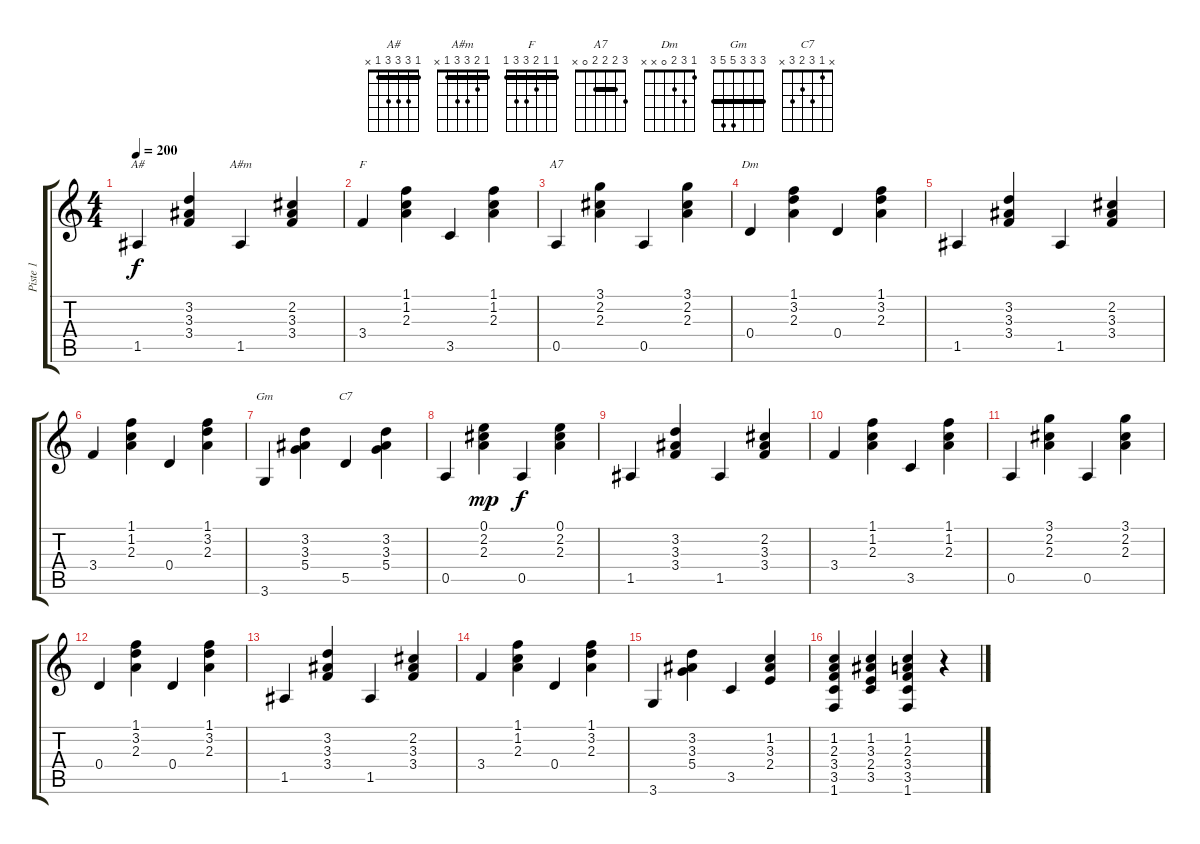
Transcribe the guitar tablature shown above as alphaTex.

\track ("Piste 1" "Piste 1") {instrument acousticguitarnylon}
\staff {score tabs}
\tuning (E4 B3 G3 D3 A2 E2) {hide}
\chord ("A#" 1 3 3 3 1 x) {barre 1}
\chord ("A#m" 1 2 3 3 1 x) {barre 1}
\chord ("F" 1 1 2 3 3 1) {barre 1}
\chord ("A7" 3 2 2 2 0 x) {barre 2}
\chord ("Dm" 1 3 2 0 x x)
\chord ("Gm" 3 3 3 5 5 3) {barre 3}
\chord ("C7" x 1 3 2 3 x)
\ts (4 4)
\tempo 200
\clef g2
\ks c
1.5.4{ch "A#" dy f} (3.2 3.3 3.4).4 1.5.4{ch "A#m"} (2.2 3.3 3.4).4 |
3.4.4{ch "F"} (1.1 1.2 2.3).4 3.5.4 (1.1 1.2 2.3).4 |
0.5.4{ch "A7"} (3.1 2.2 2.3).4 0.5.4 (3.1 2.2 2.3).4 |
0.4.4{ch "Dm"} (1.1 3.2 2.3).4 0.4.4 (1.1 3.2 2.3).4 |
1.5.4 (3.2 3.3 3.4).4 1.5.4 (2.2 3.3 3.4).4 |
3.4.4 (1.1 1.2 2.3).4 0.4.4 (1.1 3.2 2.3).4 |
3.6.4{ch "Gm"} (3.2 3.3 5.4).4 5.5.4{ch "C7"} (3.2 3.3 5.4).4 |
0.5.4 (0.1 2.2 2.3).4{dy mp} 0.5.4{dy f} (0.1 2.2 2.3).4 |
1.5.4 (3.2 3.3 3.4).4 1.5.4 (2.2 3.3 3.4).4 |
3.4.4 (1.1 1.2 2.3).4 3.5.4 (1.1 1.2 2.3).4 |
0.5.4 (3.1 2.2 2.3).4 0.5.4 (3.1 2.2 2.3).4 |
0.4.4 (1.1 3.2 2.3).4 0.4.4 (1.1 3.2 2.3).4 |
1.5.4 (3.2 3.3 3.4).4 1.5.4 (2.2 3.3 3.4).4 |
3.4.4 (1.1 1.2 2.3).4 0.4.4 (1.1 3.2 2.3).4 |
3.6.4 (3.2 3.3 5.4).4 3.5.4 (1.2 3.3 2.4).4 |
(1.2 2.3 3.4 3.5 1.6).4 (1.2 3.3 2.4 3.5).4 (1.2 2.3 3.4 3.5 1.6).4 r.4
